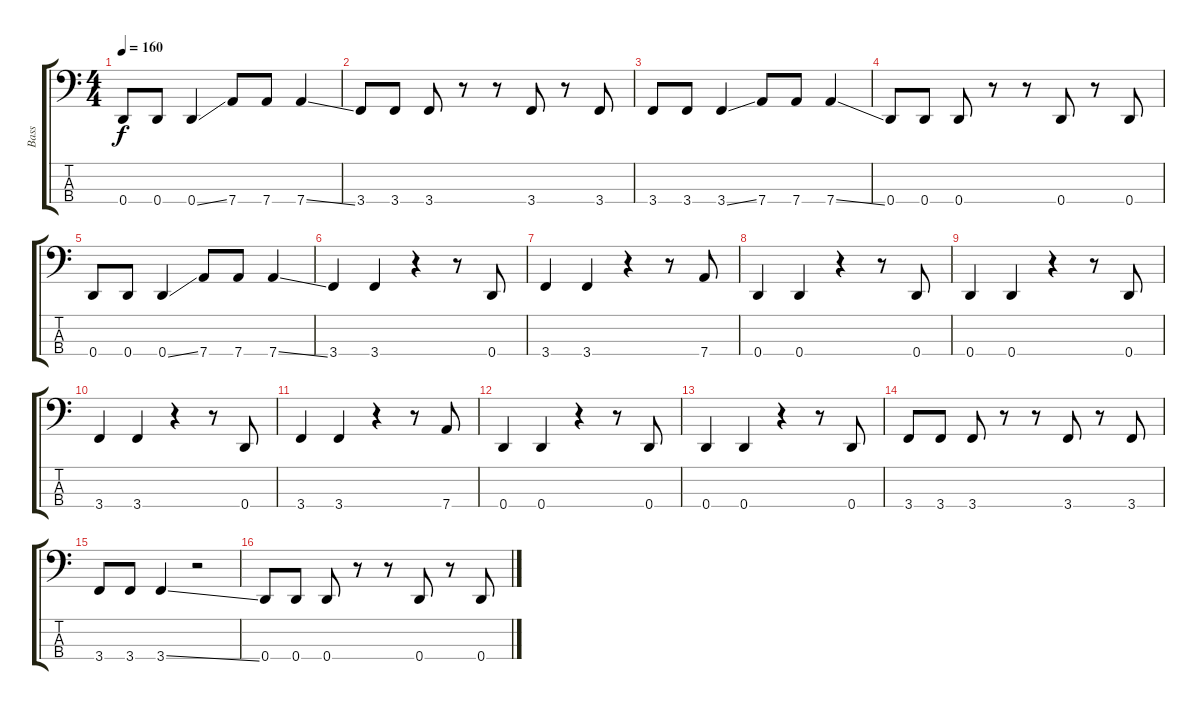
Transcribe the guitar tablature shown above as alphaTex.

\track ("Bass" "Bass") {instrument electricbassfinger}
\staff {score tabs}
\tuning (G2 D2 A1 D1) {hide}
\ts (4 4)
\tempo 160
\clef f4
\ks c
0.4.8{dy f} 0.4.8 0.4{ss}.4 7.4.8 7.4.8 7.4{ss}.4 |
3.4.8 3.4.8 3.4.8 r.8 r.8 3.4.8 r.8 3.4.8 |
3.4.8 3.4.8 3.4{ss}.4 7.4.8 7.4.8 7.4{ss}.4 |
0.4.8 0.4.8 0.4.8 r.8 r.8 0.4.8 r.8 0.4.8 |
0.4.8 0.4.8 0.4{ss}.4 7.4.8 7.4.8 7.4{ss}.4 |
3.4.4 3.4.4 r.4 r.8 0.4.8 |
3.4.4 3.4.4 r.4 r.8 7.4.8 |
0.4.4 0.4.4 r.4 r.8 0.4.8 |
0.4.4 0.4.4 r.4 r.8 0.4.8 |
3.4.4 3.4.4 r.4 r.8 0.4.8 |
3.4.4 3.4.4 r.4 r.8 7.4.8 |
0.4.4 0.4.4 r.4 r.8 0.4.8 |
0.4.4 0.4.4 r.4 r.8 0.4.8 |
3.4.8 3.4.8 3.4.8 r.8 r.8 3.4.8 r.8 3.4.8 |
3.4.8 3.4.8 3.4{ss}.4 r.2 |
0.4.8 0.4.8 0.4.8 r.8 r.8 0.4.8 r.8 0.4.8
